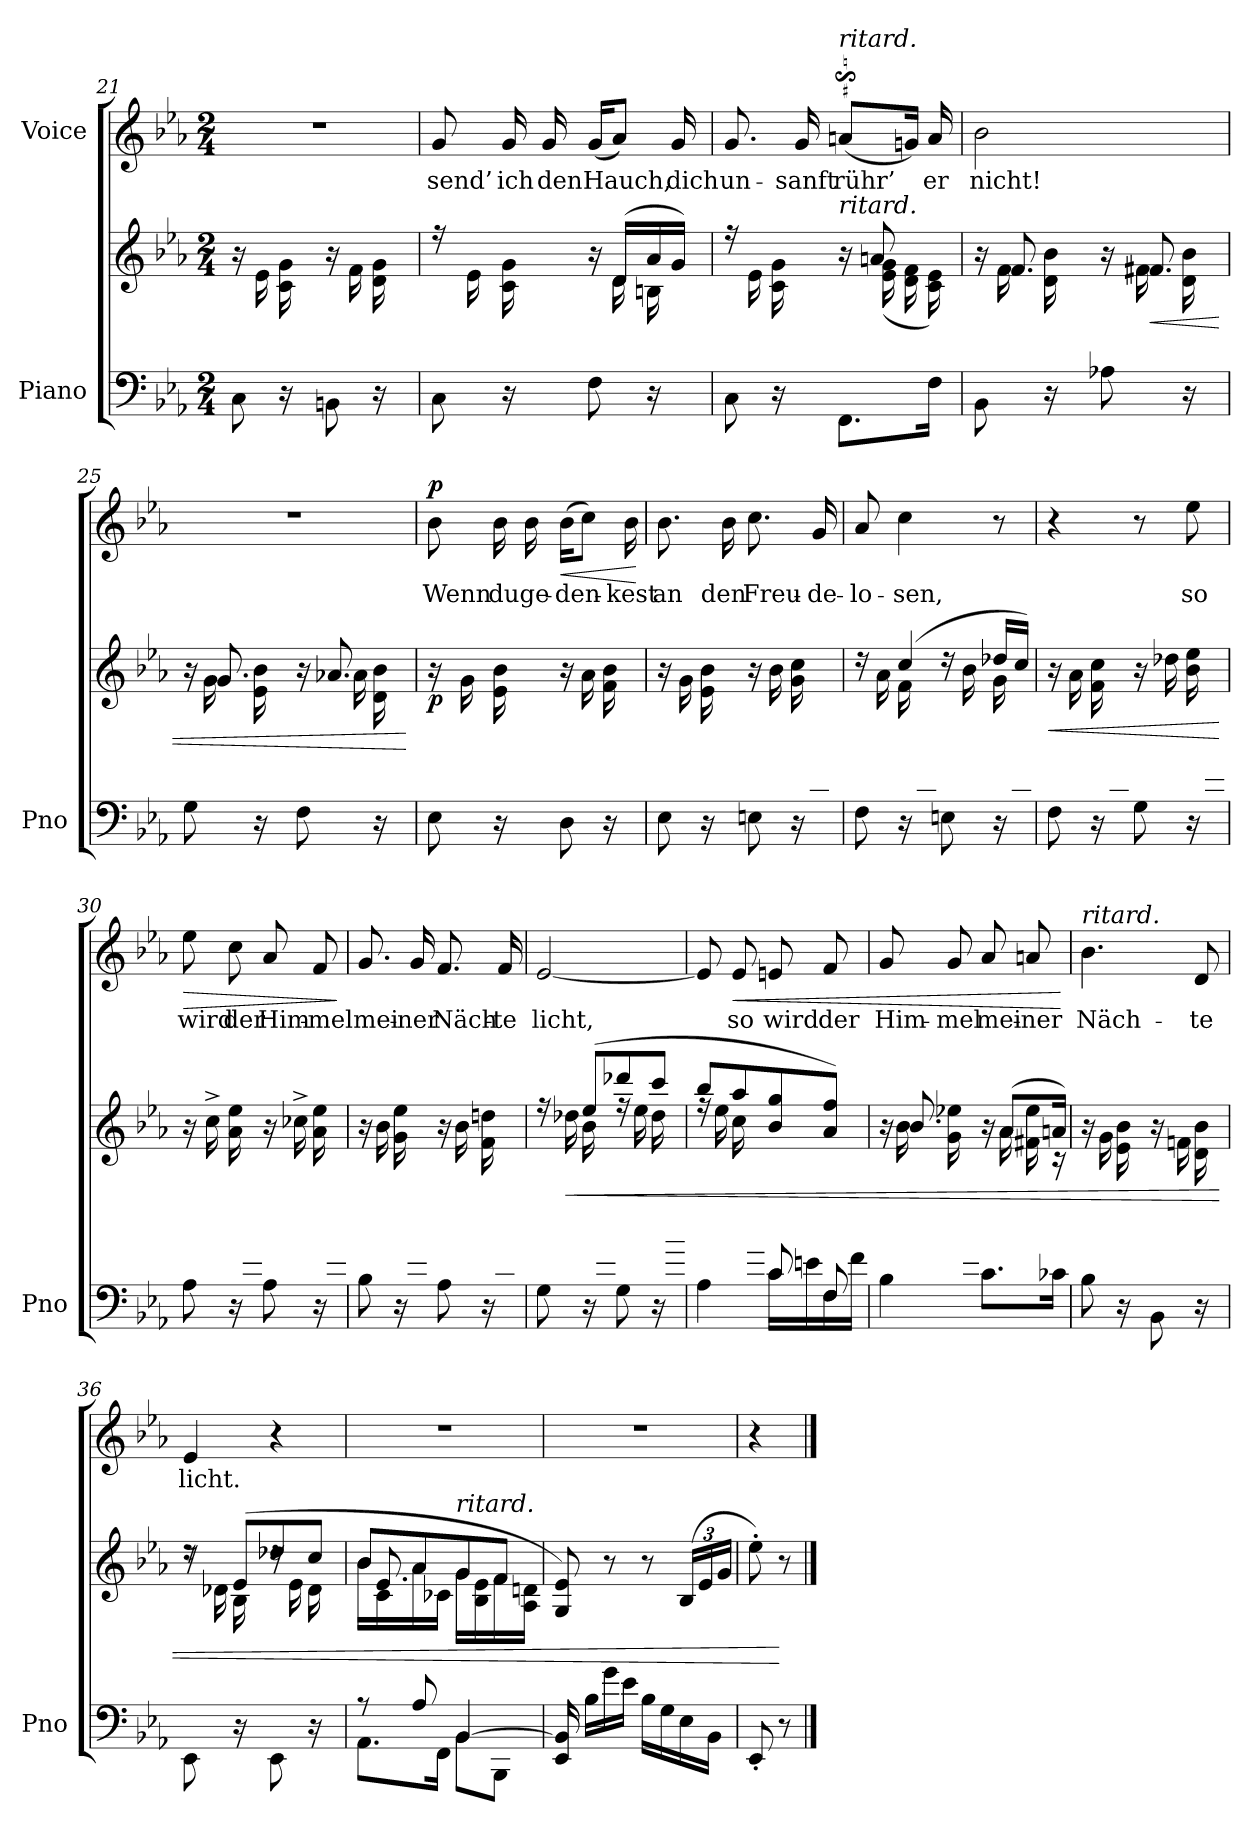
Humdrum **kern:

**kern	**kern	**dynam	**kern	**text	**dynam
*part2	*part2	*part2	*part1	*part1	*part1
*staff3	*staff2	*staff2/3	*staff1	*staff1	*staff1
*I"Piano	*	*	*I"Voice	*	*
*I'Pno	*	*	*	*	*
*clefF4	*clefG2	*	*clefG2	*	*
*k[b-e-a-]	*k[b-e-a-]	*	*k[b-e-a-]	*	*
*M2/4	*M2/4	*	*M2/4	*	*
=21	=21	=21	=21	=21	=21
*^	*	*	*	*	*
8.ryy	8C\	16r	.	2r	.	.
.	.	(>16e-\LL	.	.	.	.
.	16r	16c\ 16g\	.	.	.	.
16G/JJ)	16ryy	16ryy	.	.	.	.
8.ryy	8BBn\	16r	.	.	.	.
.	.	(>16f\LL	.	.	.	.
.	16r	16d\ 16g\	.	.	.	.
16G/JJ)	16ryy	16ryy	.	.	.	.
=22	=22	=22	=22	=22	=22	=22
*	*	*^	*	*	*	*
!	!	!	!	!	!	!LO:LY:b	!
8.ryy	8C\	4ryy	16rff	.	8g/	send’	.
.	.	.	(>16e-\LL	.	.	.	.
!	!	!	!	!	!	!LO:LY:b	!
.	16r	.	16c\ 16g\	.	16g/	ich	.
!	!	!	!	!	!	!LO:LY:b	!
16G/JJ)	16ryy	.	16ryy	.	16g/	den	.
!	!	!	!	!	!	!LO:LY:b	!
8.ryy	8F\	16r	16ryy	.	(<16g/KL	Hauch,	.
.	.	(>16d/LL	16d\LL	.	8a-/J)	.	.
.	16r	16a-/	16Bn\	.	.	.	.
!	!	!	!	!	!	!LO:LY:b	!
16G/JJ	16ryy	16g/JJ)	16ryy	.	16g/	dich	.
=23	=23	=23	=23	=23	=23	=23	=23
!	!	!	!	!	!	!LO:LY:b	!
8.ryy	8C\	4ryy	16rff	.	8.g/	un-	.
.	.	.	(>16e-\LL	.	.	.	.
.	16r	.	16c\ 16g\	.	.	.	.
!	!	!	!	!	!	!LO:LY:b	!
16G/JJ)	16ryy	.	16ryy	.	16g/	-sanft	.
!	!	!	!	!	!LO:TX:a:i:t=ritard.	!	!
!	!	!LO:TX:a:i:t=ritard.	!	!	!	!	!
!	!	!	!	!	!	!LO:LY:b	!
4ryy	8.FF\L	16r	16ryy	.	(<8ans$sS/L	rühr’	.
.	.	8an/	(<16e-\ 16g\LL	.	.	.	.
.	.	.	16d\ 16f\	.	16g/Jk)	.	.
!	!	!	!	!	!	!LO:LY:b	!
.	16F\Jk	16ryy	16c\ 16e-\JJ)	.	16a/	er	.
=24	=24	=24	=24	=24	=24	=24	=24
!	!	!	!	!	!	!LO:LY:b	!
8.ryy	8BB-\	16r	16ryy	.	2b-\	nicht!	.
.	.	(>8.f/	16f\LL	.	.	.	.
.	16r	.	16d\ 16b-\	.	.	.	.
16B-/JJ)	16ryy	.	16ryy	.	.	.	.
8.ryy	8A-X\	16r	16ryy	.	.	.	.
!	!	!	!	!LO:HP:b	!	!	!
.	.	(>8.f#X/	16f#\LL	<	.	.	.
.	16r	.	16d\ 16b-\	.	.	.	.
16B-/JJ)	16ryy	.	16ryy	.	.	.	.
!!LO:LB:g=z
=25	=25	=25	=25	=25	=25	=25	=25
8.ryy	8G\	16r	16ryy	.	2r	.	.
.	.	(>8.g/	16g\LL	.	.	.	.
.	16r	.	16e-\ 16b-\	.	.	.	.
16B-/JJ)	16ryy	.	16ryy	.	.	.	.
8.ryy	8F\	16r	16ryy	.	.	.	.
.	.	(>8.a-X/	16a-\LL	.	.	.	.
.	16r	.	16d\ 16b-\	.	.	.	.
16B-/JJ)	16ryy	.	16ryy	.	.	.	.
*v	*v	*	*	*	*	*	*
*	*v	*v	*	*	*	*
.	.	[	.	.	.
=26	=26	=26	=26	=26	=26
*^	*	*	*	*	*
!	!	!	!LO:DY:b	!	!LO:LY:b	!LO:DY:a
8.ryy	8E-\	16r	p	8b-\	Wenn	p
.	.	(>16g\LL	.	.	.	.
!	!	!	!	!	!LO:LY:b	!
.	16r	16e-\ 16b-\	.	16b-\	du	.
!	!	!	!	!	!LO:LY:b	!
16B-/JJ)	16ryy	16ryy	.	16b-\	ge-	.
!	!	!	!	!	!LO:LY:b	!LO:HP:b
8.ryy	8D\	16r	.	(>16b-\KL	-den-	<
.	.	(>16a-\LL	.	8cc\J)	.	.
.	16r	16f\ 16b-\	.	.	.	.
!	!	!	!	!	!LO:LY:b	!
16B-/JJ)	16ryy	16ryy	.	16b-\	-kest	.
*v	*v	*	*	*	*	*
.	.	.	.	.	[
=27	=27	=27	=27	=27	=27
*^	*	*	*	*	*
!	!	!	!	!	!LO:LY:b	!
8.ryy	8E-\	16r	.	8.b-\	an	.
.	.	(>16g\LL	.	.	.	.
.	16r	16e-\ 16b-\	.	.	.	.
!	!	!	!	!	!LO:LY:b	!
16B-/JJ)	16ryy	16ryy	.	16b-\	den	.
!	!	!	!	!	!LO:LY:b	!
8.ryy	8En\	16r	.	8.cc\	Freu-	.
.	.	(>16b-\LL	.	.	.	.
.	16r	16g\ 16cc\	.	.	.	.
!	!	!	!	!	!LO:LY:b	!
16c/JJ)	16ryy	16ryy	.	16g/	-de-	.
=28	=28	=28	=28	=28	=28	=28
*	*	*^	*	*	*	*
!	!	!	!	!	!	!LO:LY:b	!
8.ryy	8F\	8ryy	16rdd	.	8a-/	-lo-	.
.	.	.	(<16a-\LL	.	.	.	.
!	!	!	!	!	!	!LO:LY:b	!
.	16r	(>4cc/	16f\	.	4cc\	-sen,	.
16c/JJ)	16ryy	.	16ryy	.	.	.	.
8.ryy	8En\	.	16rdd	.	.	.	.
.	.	.	(<16b-\LL	.	.	.	.
.	16r	16dd-X/LL	16g\	.	8r	.	.
16c/JJ)	16ryy	16cc/JJ)	16ryy	.	.	.	.
=29	=29	=29	=29	=29	=29	=29	=29
!	!	!	!	!LO:HP:b	!	!	!
*	*	*v	*v	*	*	*	*
8.ryy	8F\	16r	<	4r	.	.
.	.	(>16a-\LL	.	.	.	.
.	16r	16f\ 16cc\	.	.	.	.
16c/JJ)	16ryy	16ryy	.	.	.	.
8.ryy	8G\	16r	.	8r	.	.
.	.	(>16dd-X\LL	.	.	.	.
!	!	!	!	!	!LO:LY:b	!
.	16r	16b-\ 16ee-\	.	8ee-\	so	.
16e-/JJ)	16ryy	16ryy	.	.	.	.
*v	*v	*	*	*	*	*
.	.	[	.	.	.
!!LO:LB:g=z
=30	=30	=30	=30	=30	=30
*^	*	*	*	*	*
!	!	!	!	!	!LO:LY:b	!LO:HP:b
8.ryy	8A-\	16r	.	8ee-\	wird	>
.	.	(>16cc^\LL	.	.	.	.
!	!	!	!	!	!LO:LY:b	!
.	16r	16a-\ 16ee-\	.	8cc\	der	.
16e-/JJ)	16ryy	16ryy	.	.	.	.
!	!	!	!	!	!LO:LY:b	!
8.ryy	8A-\	16r	.	8a-/	Him-	.
.	.	(>16cc-X^\LL	.	.	.	.
!	!	!	!	!	!LO:LY:b	!
.	16r	16a-\ 16ee-\	.	8f/	-mel	.
16e-/JJ)	16ryy	16ryy	.	.	.	.
*v	*v	*	*	*	*	*
.	.	.	.	.	]
=31	=31	=31	=31	=31	=31
*^	*	*	*	*	*
!	!	!	!	!	!LO:LY:b	!
8.ryy	8B-\	16r	.	8.g/	mei-	.
.	.	(>16b-\LL	.	.	.	.
.	16r	16g\ 16ee-\	.	.	.	.
!	!	!	!	!	!LO:LY:b	!
16e-/JJ)	16ryy	16ryy	.	16g/	-ner	.
!	!	!	!	!	!LO:LY:b	!
8.ryy	8A-\	16r	.	8.f/	Näch-	.
.	.	(>16b-\LL	.	.	.	.
.	16r	16f\ 16ddn\	.	.	.	.
!	!	!	!	!	!LO:LY:b	!
16d/JJ)	16ryy	16ryy	.	16f/	-te	.
=32	=32	=32	=32	=32	=32	=32
*	*	*^	*	*	*	*
!	!	!	!	!	!	!LO:LY:b	!
8.ryy	8G\	8ryy	16rff	.	[2e-/	licht,	.
!	!	!	!	!LO:HP:b	!	!	!
.	.	.	16dd-X\LL	<	.	.	.
.	16r	(>8ee-/L	16b-\	.	.	.	.
16e-/JJ	16ryy	.	16ryy	.	.	.	.
8.ryy	8G\	8ddd-X/	16rff	.	.	.	.
.	.	.	16ee-\LL	.	.	.	.
.	16r	8ccc/J	16dd-\	.	.	.	.
16b-/JJ	16ryy	.	16ryy	.	.	.	.
=33	=33	=33	=33	=33	=33	=33	=33
8.ryy	4A-\	8bb-/L	16rff	.	8e-/]	.	.
.	.	.	16ee-\LL	.	.	.	.
!	!	!	!	!	!	!LO:LY:b	!LO:HP:b
.	.	8aa-/	16cc\	.	8e-/	so	<
16a-/JJ	.	.	4ryy	.	.	.	.
!	!	!	!	!	!	!LO:LY:b	!
8c/	16c\LL	8b-/ 8gg/	.	.	8en/	wird	.
.	16en\	.	.	.	.	.	.
!	!	!	!	!	!	!LO:LY:b	!
8F/	16F\	8a-/ 8ff/J)	.	.	8f/	der	.
.	16f\JJ	.	16ryy	.	.	.	.
=34	=34	=34	=34	=34	=34	=34	=34
!	!	!	!	!	!	!LO:LY:b	!
8.ryy	4B-\	16r	16ryy	.	8g/	Him-	.
.	.	(>8.b-/	16b-\LL	.	.	.	.
!	!	!	!	!	!	!LO:LY:b	!
.	.	.	16g\ 16ee-X\	.	8g/	-mel	.
16e-X/JJ)	.	.	16ryy	.	.	.	.
!	!	!	!	!	!	!LO:LY:b	!
4ryy	8.c\L	16r	16ryy	.	8a-/	mei-	.
.	.	(>8a-/L	16a-\LL	.	.	.	.
!	!	!	!	!	!	!LO:LY:b	!
.	.	.	16f#X\ 16ee-\JJ	.	8an/	-ner	.
.	16c-X\Jk	16an/Jk)	16r	.	.	.	.
*v	*v	*	*	*	*	*	*
*	*v	*v	*	*	*	*
.	.	.	.	.	[
!!LO:LB:g=z
=35	=35	=35	=35	=35	=35
*^	*	*	*	*	*
!	!	!	!	!LO:TX:a:i:t=ritard.	!	!
!	!	!	!	!	!LO:LY:b	!
8.ryy	8B-\	16r	.	4.b-\	Näch-	.
.	.	(>16g\LL	.	.	.	.
.	16r	16e-\ 16b-\	.	.	.	.
16B-/JJ)	16ryy	16ryy	.	.	.	.
8.ryy	8BB-\	16r	.	.	.	.
.	.	(>16fn\LL	.	.	.	.
!	!	!	!	!	!LO:LY:b	!
.	16r	16d\ 16b-\	.	8d/	-te	.
16A-X/JJ)	16ryy	16ryy	.	.	.	.
=36	=36	=36	=36	=36	=36	=36
*	*	*^	*	*	*	*
!	!	!	!	!	!	!LO:LY:b	!
8.ryy	8EE-\	8r	16rdd	.	4e-/	licht.	.
.	.	.	(<16d-X\LL	.	.	.	.
.	16r	(>8e-/L	16B-\	.	.	.	.
16G/JJ)	16ryy	.	16ryy	.	.	.	.
8.ryy	8EE-\	8dd-X/	16rdd	.	4r	.	.
.	.	.	(<16e-\LL	.	.	.	.
.	16r	8cc/J	16d-\	.	.	.	.
16G/JJ)	16ryy	.	16ryy	.	.	.	.
=37	=37	=37	=37	=37	=37	=37	=37
*	*	*	*^	*	*	*	*
8r	8.AA-\L	8b-/L	16b-\LL	16ryy	.	2r	.	.
.	.	.	16c\	8.e-/	.	.	.	.
8A-/	.	8a-/	16a-\	.	.	.	.	.
.	16FF\Jk	.	16c-X\JJ	.	.	.	.	.
!	!	!LO:TX:a:i:t=ritard.	!	!	!	!	!	!
[4BB-/	8BB-\L	8g/	16g\LL	4ryy	.	.	.	.
.	.	.	16B-\ 16e-\	.	.	.	.	.
.	8BBB-\J	8f/J	16f\	.	.	.	.	.
.	.	.	16A-\ 16dn\JJ	.	.	.	.	.
*v	*v	*	*	*	*	*	*	*
*	*v	*v	*v	*	*	*	*
=38	=38	=38	=38	=38	=38
16EE-/ 16BB-/]	8G/ 8e-/)	.	2r	.	.
16B-\LL	.	.	.	.	.
16g\	8r	.	.	.	.
16e-\JJ	.	.	.	.	.
16B-\LL	8r	.	.	.	.
16G\	.	.	.	.	.
*	*Xbrackettup	*	*	*	*
16E-\	(>24B-/LL	.	.	.	.
.	24e-/	.	.	.	.
16BB-\JJ	.	.	.	.	.
.	24g/JJ	.	.	.	.
=39	=39	=39	=39	=39	=39
8EE-'/	8ee-'\)	.	4r	.	.
8r	8r	[	.	.	.
==	==	==	==	==	==
*-	*-	*-	*-	*-	*-
